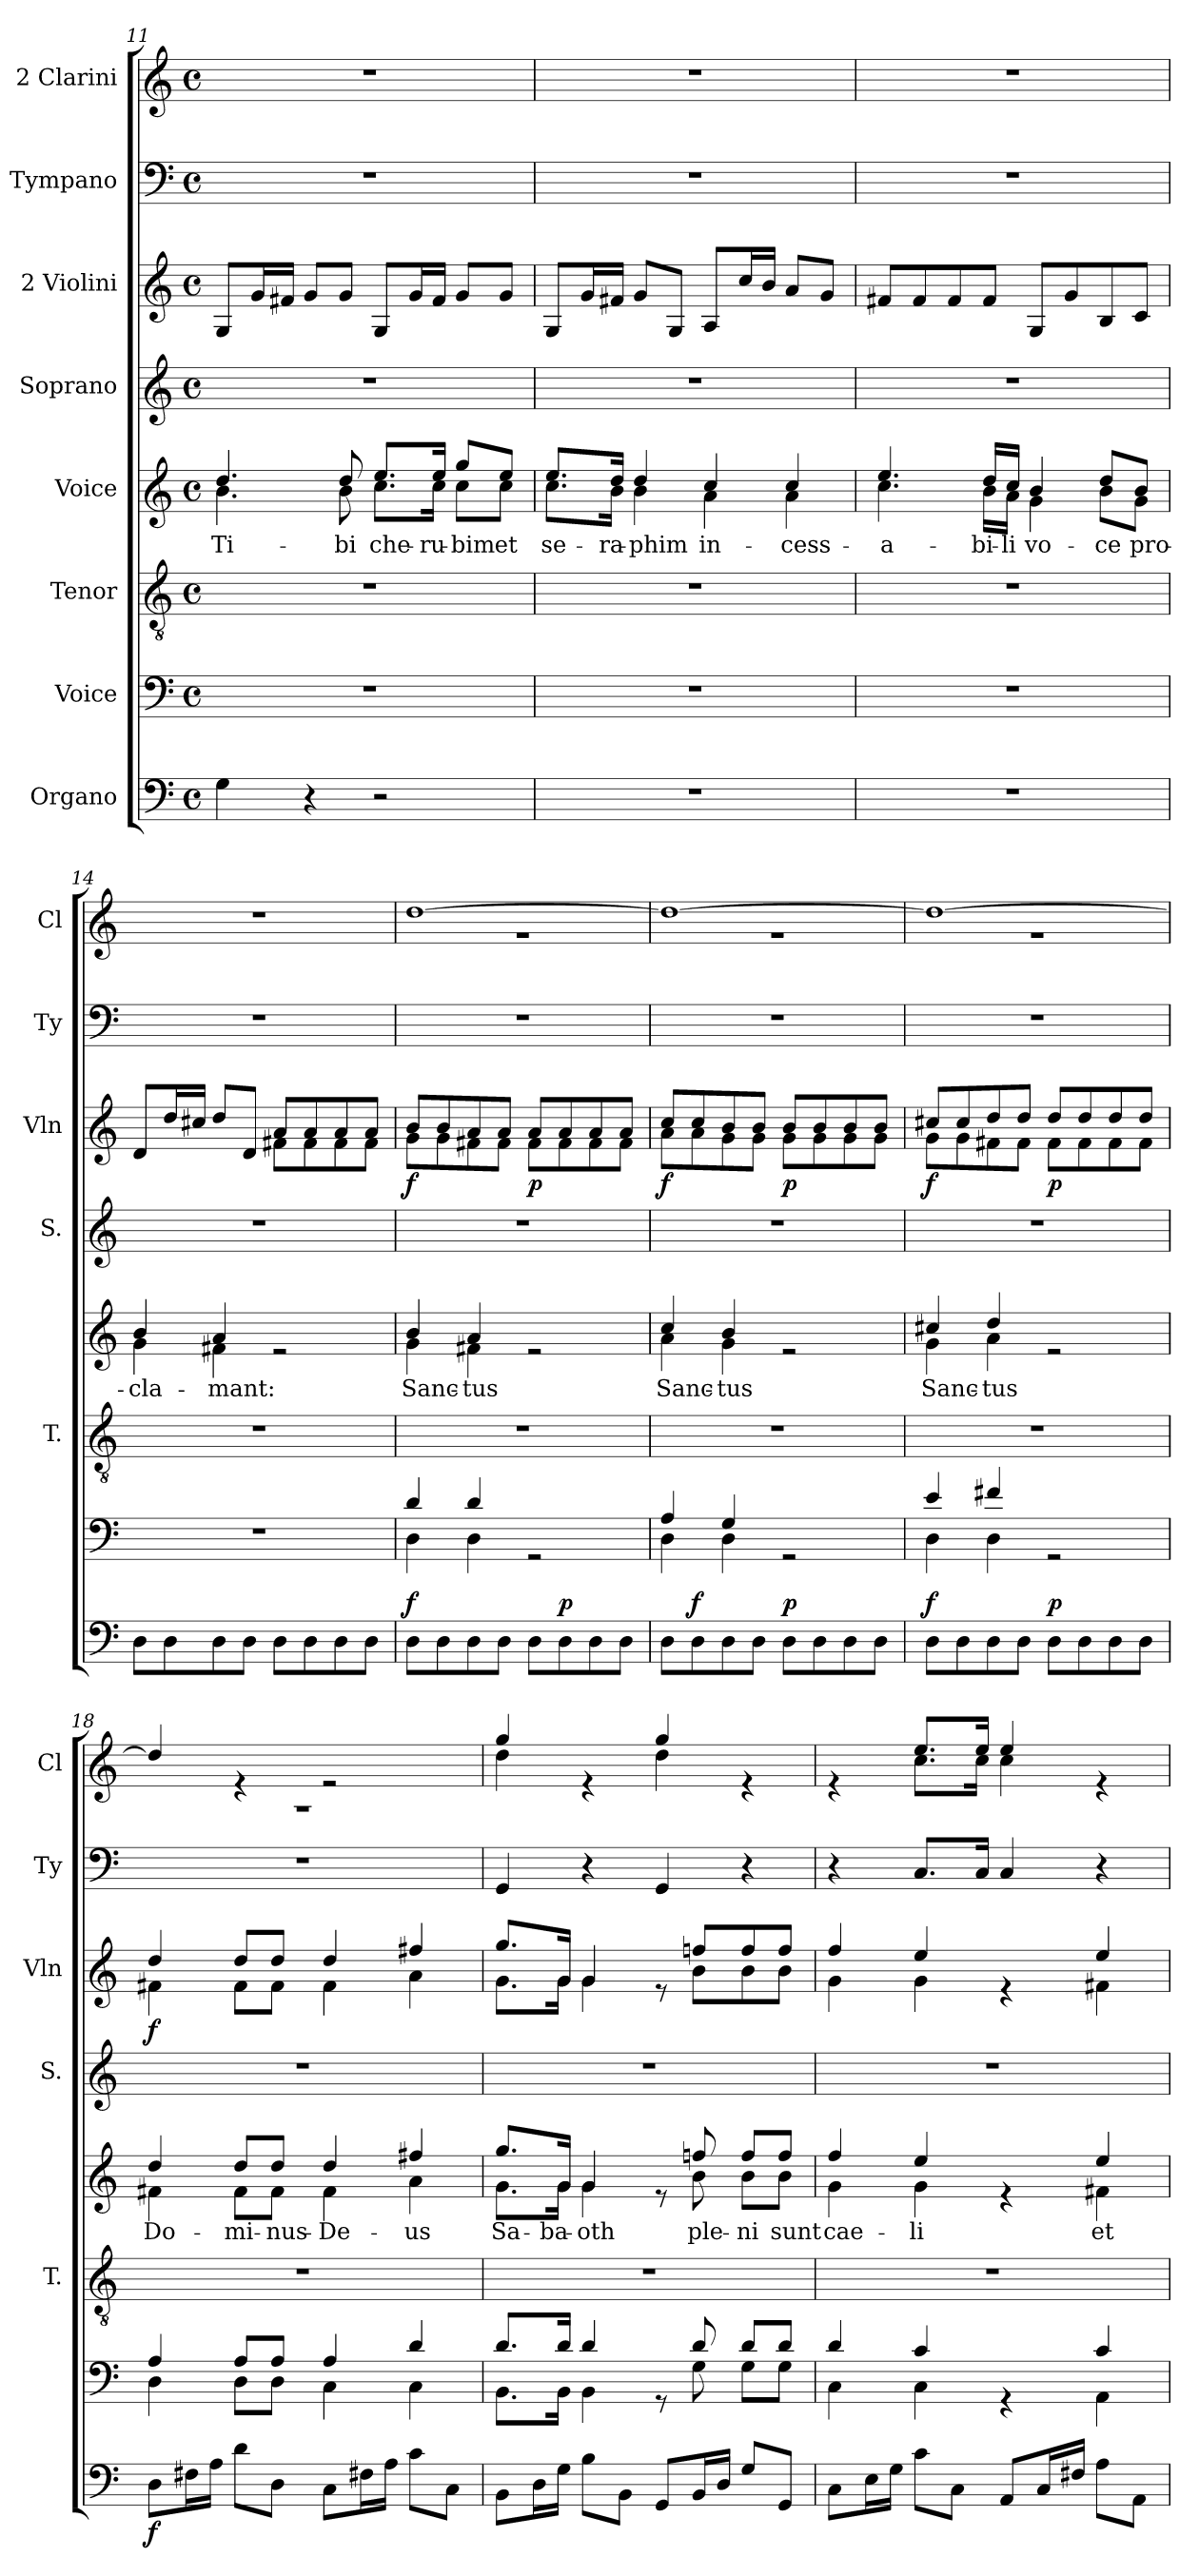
**kern	**dynam	**kern	**kern	**kern	**text	**kern	**kern	**dynam	**kern	**kern
*part8	*part8	*part7	*part6	*part5	*part5	*part4	*part3	*part3	*part2	*part1
*staff8	*staff8	*staff7	*staff6	*staff5	*staff5	*staff4	*staff3	*staff3	*staff2	*staff1
*I"Organo	*	*I"Voice	*I"Tenor	*I"Voice	*	*I"Soprano	*I"2 Violini	*	*I"Tympano	*I"2 Clarini
*	*	*	*I'T.	*	*	*I'S.	*I'Vln	*	*I'Ty	*I'Cl
!!LO:LB:g=z
*clefF4	*	*clefF4	*clefGv2	*clefG2	*	*clefG2	*clefG2	*	*clefF4	*clefG2
*k[]	*	*k[]	*k[]	*k[]	*	*k[]	*k[]	*	*k[]	*k[]
*M4/4	*	*M4/4	*M4/4	*M4/4	*	*M4/4	*M4/4	*	*M4/4	*M4/4
*met(c)	*	*met(c)	*met(c)	*met(c)	*	*met(c)	*met(c)	*	*met(c)	*met(c)
=11	=11	=11	=11	=11	=11	=11	=11	=11	=11	=11
*	*	*	*	*^	*	*	*	*	*	*
!	!	!	!	!	!	!LO:LY:b	!	!	!	!	!
4G\	.	1r	1r	4.dd/	4.b\	Ti-	1r	8G/L	.	1r	1r
.	.	.	.	.	.	.	.	16g/L	.	.	.
.	.	.	.	.	.	.	.	16f#X/JJ	.	.	.
4r	.	.	.	.	.	.	.	8g/L	.	.	.
!	!	!	!	!	!	!LO:LY:b	!	!	!	!	!
.	.	.	.	8dd/	8b\	-bi	.	8g/J	.	.	.
!	!	!	!	!	!	!LO:LY:b	!	!	!	!	!
2r	.	.	.	8.ee/L	8.cc\L	che-	.	8G/L	.	.	.
.	.	.	.	.	.	.	.	16g/L	.	.	.
!	!	!	!	!	!	!LO:LY:b	!	!	!	!	!
.	.	.	.	16ee/Jk	16cc\Jk	-ru-	.	16f#/JJ	.	.	.
!	!	!	!	!	!	!LO:LY:b	!	!	!	!	!
.	.	.	.	8gg/L	8cc\L	-bim	.	8g/L	.	.	.
!	!	!	!	!	!	!LO:LY:b	!	!	!	!	!
.	.	.	.	8ee/J	8cc\J	et	.	8g/J	.	.	.
=12	=12	=12	=12	=12	=12	=12	=12	=12	=12	=12	=12
!	!	!	!	!	!	!LO:LY:b	!	!	!	!	!
1r	.	1r	1r	8.ee/L	8.cc\L	se-	1r	8G/L	.	1r	1r
.	.	.	.	.	.	.	.	16g/L	.	.	.
!	!	!	!	!	!	!LO:LY:b	!	!	!	!	!
.	.	.	.	16dd/Jk	16b\Jk	-ra-	.	16f#X/JJ	.	.	.
!	!	!	!	!	!	!LO:LY:b	!	!	!	!	!
.	.	.	.	4dd/	4b\	-phim	.	8g/L	.	.	.
.	.	.	.	.	.	.	.	8G/J	.	.	.
!	!	!	!	!	!	!LO:LY:b	!	!	!	!	!
.	.	.	.	4cc/	4a\	in-	.	8A/L	.	.	.
.	.	.	.	.	.	.	.	16cc/L	.	.	.
.	.	.	.	.	.	.	.	16b/JJ	.	.	.
!	!	!	!	!	!	!LO:LY:b	!	!	!	!	!
.	.	.	.	4cc/	4a\	-cess-	.	8a/L	.	.	.
.	.	.	.	.	.	.	.	8g/J	.	.	.
=13	=13	=13	=13	=13	=13	=13	=13	=13	=13	=13	=13
!	!	!	!	!	!	!LO:LY:b	!	!	!	!	!
1r	.	1r	1r	4.ee/	4.cc\	-a-	1r	8f#X/L	.	1r	1r
.	.	.	.	.	.	.	.	8f#/	.	.	.
.	.	.	.	.	.	.	.	8f#/	.	.	.
!	!	!	!	!	!	!LO:LY:b	!	!	!	!	!
.	.	.	.	16dd/LL	16b\LL	-bi-	.	8f#/J	.	.	.
!	!	!	!	!	!	!LO:LY:b	!	!	!	!	!
.	.	.	.	16cc/JJ	16a\JJ	-li	.	.	.	.	.
!	!	!	!	!	!	!LO:LY:b	!	!	!	!	!
.	.	.	.	4b/	4g\	vo-	.	8G/L	.	.	.
.	.	.	.	.	.	.	.	8g/	.	.	.
!	!	!	!	!	!	!LO:LY:b	!	!	!	!	!
.	.	.	.	8dd/L	8b\L	-ce	.	8B/	.	.	.
!	!	!	!	!	!	!LO:LY:b	!	!	!	!	!
.	.	.	.	8b/J	8g\J	pro-	.	8c/J	.	.	.
=14	=14	=14	=14	=14	=14	=14	=14	=14	=14	=14	=14
!	!	!	!	!	!	!LO:LY:b	!	!	!	!	!
*	*	*	*	*	*	*	*	*^	*	*	*
8D\L	.	1r	1r	4b/	4g\	-cla-	1r	8d/L	2ryy	.	1r	1r
8D\	.	.	.	.	.	.	.	16dd/L	.	.	.	.
.	.	.	.	.	.	.	.	16cc#X/JJ	.	.	.	.
!	!	!	!	!	!	!LO:LY:b	!	!	!	!	!	!
8D\	.	.	.	4a/	4f#X\	-mant:	.	8dd/L	.	.	.	.
8D\J	.	.	.	.	.	.	.	8d/J	.	.	.	.
8D\L	.	.	.	2re	2ryy	.	.	8a/L	8f#X\L	.	.	.
8D\	.	.	.	.	.	.	.	8a/	8f#\	.	.	.
8D\	.	.	.	.	.	.	.	8a/	8f#\	.	.	.
8D\J	.	.	.	.	.	.	.	8a/J	8f#\J	.	.	.
!!LO:LB:g=z
=15	=15	=15	=15	=15	=15	=15	=15	=15	=15	=15	=15	=15
*	*	*^	*	*	*	*	*	*	*	*	*	*
!	!LO:DY:a	!	!	!	!	!	!LO:LY:b	!	!	!	!LO:DY:b	!	!
*	*	*	*	*	*	*	*	*	*	*	*	*	*^
8D\L	f	4d/	4D\	1r	4b/	4g\	Sanc-	1r	8b/L	8g\L	f	1r	[1dd	1r
8D\	.	.	.	.	.	.	.	.	8b/	8g\	.	.	.	.
!	!	!	!	!	!	!	!LO:LY:b	!	!	!	!	!	!	!
8D\	.	4d/	4D\	.	4a/	4f#X\	-tus	.	8a/	8f#X\	.	.	.	.
8D\J	.	.	.	.	.	.	.	.	8a/J	8f#\J	.	.	.	.
!	!	!	!	!	!	!	!	!	!	!	!LO:DY:b	!	!	!
8D\L	.	2rGG	2ryy	.	2re	2ryy	.	.	8a/L	8f#\L	p	.	.	.
!	!LO:DY:a	!	!	!	!	!	!	!	!	!	!	!	!	!
8D\	p	.	.	.	.	.	.	.	8a/	8f#\	.	.	.	.
8D\	.	.	.	.	.	.	.	.	8a/	8f#\	.	.	.	.
8D\J	.	.	.	.	.	.	.	.	8a/J	8f#\J	.	.	.	.
=16	=16	=16	=16	=16	=16	=16	=16	=16	=16	=16	=16	=16	=16	=16
!	!	!	!	!	!	!	!LO:LY:b	!	!	!	!LO:DY:b	!	!	!
8D\L	.	4A/	4D\	1r	4cc/	4a\	Sanc-	1r	8cc/L	8a\L	f	1r	1dd_	1r
!	!LO:DY:a	!	!	!	!	!	!	!	!	!	!	!	!	!
8D\	f	.	.	.	.	.	.	.	8cc/	8a\	.	.	.	.
!	!	!	!	!	!	!	!LO:LY:b	!	!	!	!	!	!	!
8D\	.	4G/	4D\	.	4b/	4g\	-tus	.	8b/	8g\	.	.	.	.
8D\J	.	.	.	.	.	.	.	.	8b/J	8g\J	.	.	.	.
!	!LO:DY:a	!	!	!	!	!	!	!	!	!	!LO:DY:b	!	!	!
8D\L	p	2rGG	2ryy	.	2re	2ryy	.	.	8b/L	8g\L	p	.	.	.
8D\	.	.	.	.	.	.	.	.	8b/	8g\	.	.	.	.
8D\	.	.	.	.	.	.	.	.	8b/	8g\	.	.	.	.
8D\J	.	.	.	.	.	.	.	.	8b/J	8g\J	.	.	.	.
=17	=17	=17	=17	=17	=17	=17	=17	=17	=17	=17	=17	=17	=17	=17
!	!LO:DY:a	!	!	!	!	!	!LO:LY:b	!	!	!	!LO:DY:b	!	!	!
8D\L	f	4e/	4D\	1r	4cc#X/	4g\	Sanc-	1r	8cc#X/L	8g\L	f	1r	1dd_	1r
8D\	.	.	.	.	.	.	.	.	8cc#/	8g\	.	.	.	.
!	!	!	!	!	!	!	!LO:LY:b	!	!	!	!	!	!	!
8D\	.	4f#X/	4D\	.	4dd/	4a\	-tus	.	8dd/	8f#X\	.	.	.	.
8D\J	.	.	.	.	.	.	.	.	8dd/J	8f#\J	.	.	.	.
!	!LO:DY:a	!	!	!	!	!	!	!	!	!	!LO:DY:b	!	!	!
8D\L	p	2rGG	2ryy	.	2re	2ryy	.	.	8dd/L	8f#\L	p	.	.	.
8D\	.	.	.	.	.	.	.	.	8dd/	8f#\	.	.	.	.
8D\	.	.	.	.	.	.	.	.	8dd/	8f#\	.	.	.	.
8D\J	.	.	.	.	.	.	.	.	8dd/J	8f#\J	.	.	.	.
=18	=18	=18	=18	=18	=18	=18	=18	=18	=18	=18	=18	=18	=18	=18
!	!LO:DY:b	!	!	!	!	!	!LO:LY:b	!	!	!	!LO:DY:b	!	!	!
8D\L	f	4A/	4D\	1r	4dd/	4f#X\	Do-	1r	4dd/	4f#X\	f	1r	4dd/]	1r
16F#X\L	.	.	.	.	.	.	.	.	.	.	.	.	.	.
16A\JJ	.	.	.	.	.	.	.	.	.	.	.	.	.	.
!	!	!	!	!	!	!	!LO:LY:b	!	!	!	!	!	!	!
8d\L	.	8A/L	8D\L	.	8dd/L	8f#\L	-mi-	.	8dd/L	8f#\L	.	.	4re	.
!	!	!	!	!	!	!	!LO:LY:b	!	!	!	!	!	!	!
8D\J	.	8A/J	8D\J	.	8dd/J	8f#\J	-nus-	.	8dd/J	8f#\J	.	.	.	.
!	!	!	!	!	!	!	!LO:LY:b	!	!	!	!	!	!	!
8C\L	.	4A/	4C\	.	4dd/	4f#\	-De-	.	4dd/	4f#\	.	.	2re	.
16F#X\L	.	.	.	.	.	.	.	.	.	.	.	.	.	.
16A\JJ	.	.	.	.	.	.	.	.	.	.	.	.	.	.
!	!	!	!	!	!	!	!LO:LY:b	!	!	!	!	!	!	!
8c\L	.	4d/	4C\	.	4ff#X/	4a\	-us	.	4ff#X/	4a\	.	.	.	.
8C\J	.	.	.	.	.	.	.	.	.	.	.	.	.	.
!!LO:PB:g=z	!!
=19	=19	=19	=19	=19	=19	=19	=19	=19	=19	=19	=19	=19	=19	=19
!	!	!	!	!	!	!	!LO:LY:b	!	!	!	!	!	!	!
8BB\L	.	8.d/L	8.BB\L	1r	8.gg/L	8.g\L	Sa-	1r	8.gg/L	8.g\L	.	4GG/	4gg/	4dd\
16D\L	.	.	.	.	.	.	.	.	.	.	.	.	.	.
!	!	!	!	!	!	!	!LO:LY:b	!	!	!	!	!	!	!
16G\JJ	.	16d/Jk	16BB\Jk	.	16g/Jk	16g\Jk	-ba-	.	16g/Jk	16g\Jk	.	.	.	.
!	!	!	!	!	!	!	!LO:LY:b	!	!	!	!	!	!	!
8B\L	.	4d/	4BB\	.	4g/	4g\	-oth	.	4g/	4g\	.	4r	4re	4ryy
8BB\J	.	.	.	.	.	.	.	.	.	.	.	.	.	.
8GG/L	.	8rGG	8ryy	.	8re	8ryy	.	.	8re	8ryy	.	4GG/	4gg/	4dd\
!	!	!	!	!	!	!	!LO:LY:b	!	!	!	!	!	!	!
16BB/L	.	8d/	8G\	.	8ffn/	8b\	ple-	.	8ffn/L	8b\L	.	.	.	.
16D/JJ	.	.	.	.	.	.	.	.	.	.	.	.	.	.
!	!	!	!	!	!	!	!LO:LY:b	!	!	!	!	!	!	!
8G/L	.	8d/L	8G\L	.	8ff/L	8b\L	-ni	.	8ff/	8b\	.	4r	4re	4ryy
!	!	!	!	!	!	!	!LO:LY:b	!	!	!	!	!	!	!
8GG/J	.	8d/J	8G\J	.	8ff/J	8b\J	sunt	.	8ff/J	8b\J	.	.	.	.
=20	=20	=20	=20	=20	=20	=20	=20	=20	=20	=20	=20	=20	=20	=20
!	!	!	!	!	!	!	!LO:LY:b	!	!	!	!	!	!	!
8C\L	.	4d/	4C\	1r	4ff/	4g\	cae-	1r	4ff/	4g\	.	4r	4re	4ryy
16E\L	.	.	.	.	.	.	.	.	.	.	.	.	.	.
16G\JJ	.	.	.	.	.	.	.	.	.	.	.	.	.	.
!	!	!	!	!	!	!	!LO:LY:b	!	!	!	!	!	!	!
8c\L	.	4c/	4C\	.	4ee/	4g\	-li	.	4ee/	4g\	.	8.C/L	8.ee/L	8.cc\L
8C\J	.	.	.	.	.	.	.	.	.	.	.	.	.	.
.	.	.	.	.	.	.	.	.	.	.	.	16C/Jk	16ee/Jk	16cc\Jk
8AA/L	.	4rGG	4ryy	.	4re	4ryy	.	.	4re	4ryy	.	4C/	4ee/	4cc\
16C/L	.	.	.	.	.	.	.	.	.	.	.	.	.	.
16F#X/JJ	.	.	.	.	.	.	.	.	.	.	.	.	.	.
!	!	!	!	!	!	!	!LO:LY:b	!	!	!	!	!	!	!
8A\L	.	4c/	4AA\	.	4ee/	4f#X\	et	.	4ee/	4f#X\	.	4r	4re	4ryy
8AA\J	.	.	.	.	.	.	.	.	.	.	.	.	.	.
*	*	*v	*v	*	*v	*v	*	*	*v	*v	*	*	*v	*v
=	=	=	=	=	=	=	=	=	=	=
*-	*-	*-	*-	*-	*-	*-	*-	*-	*-	*-
